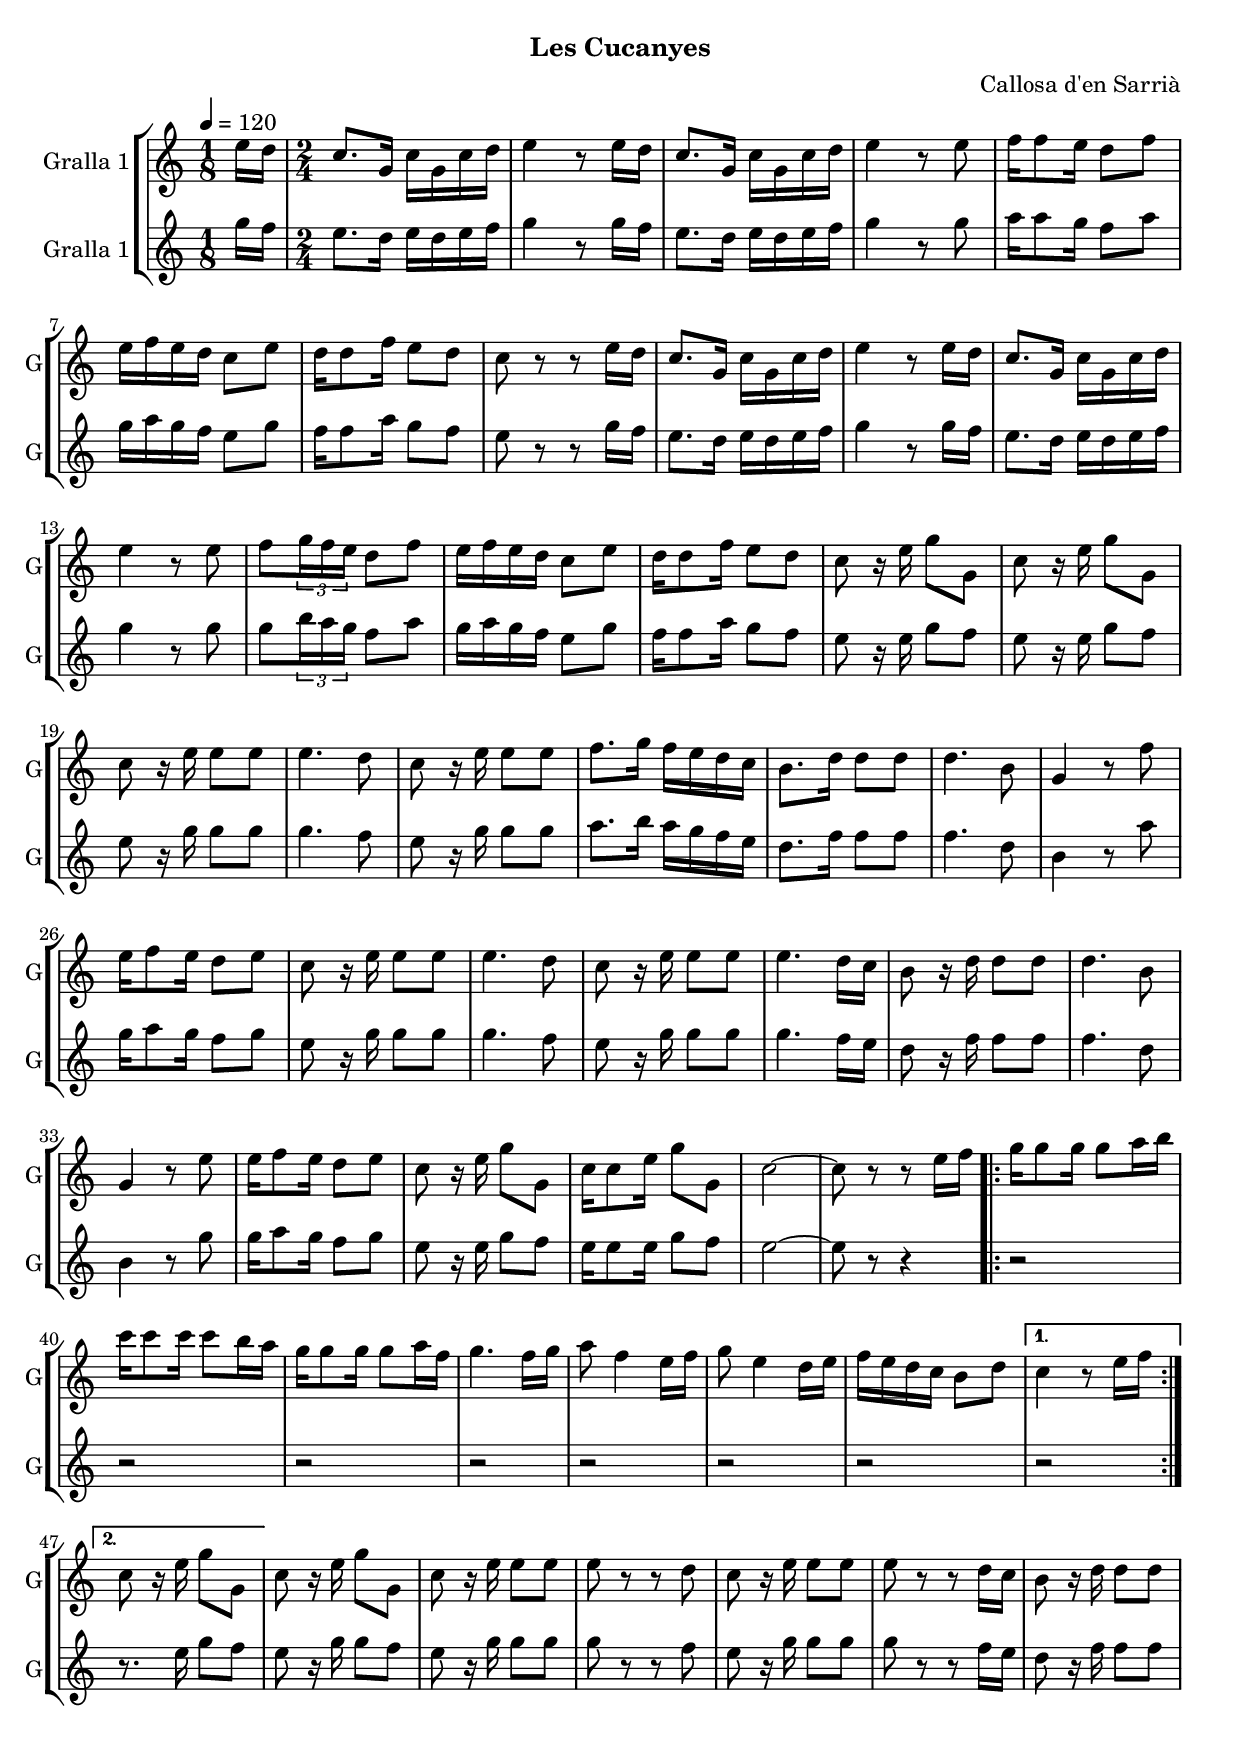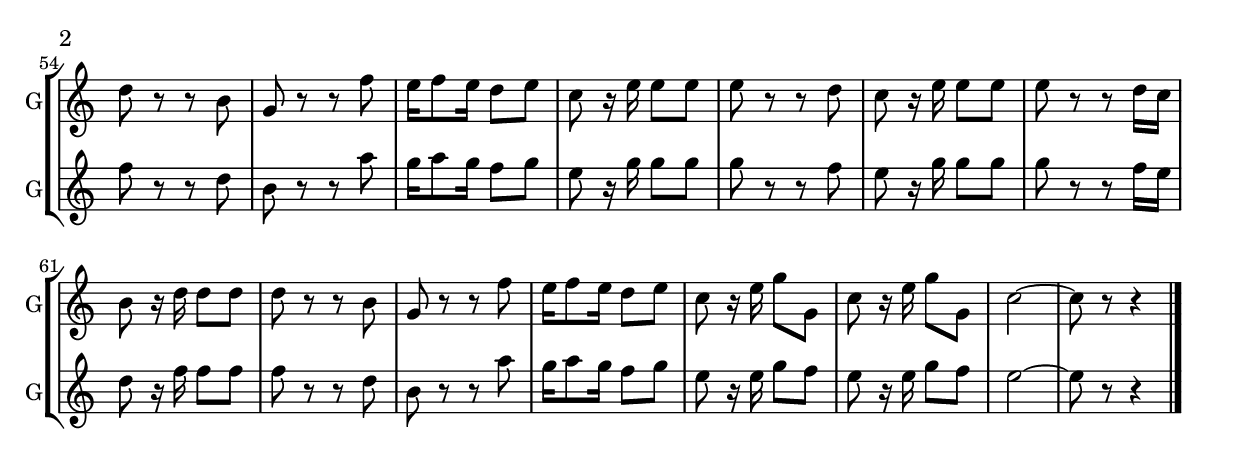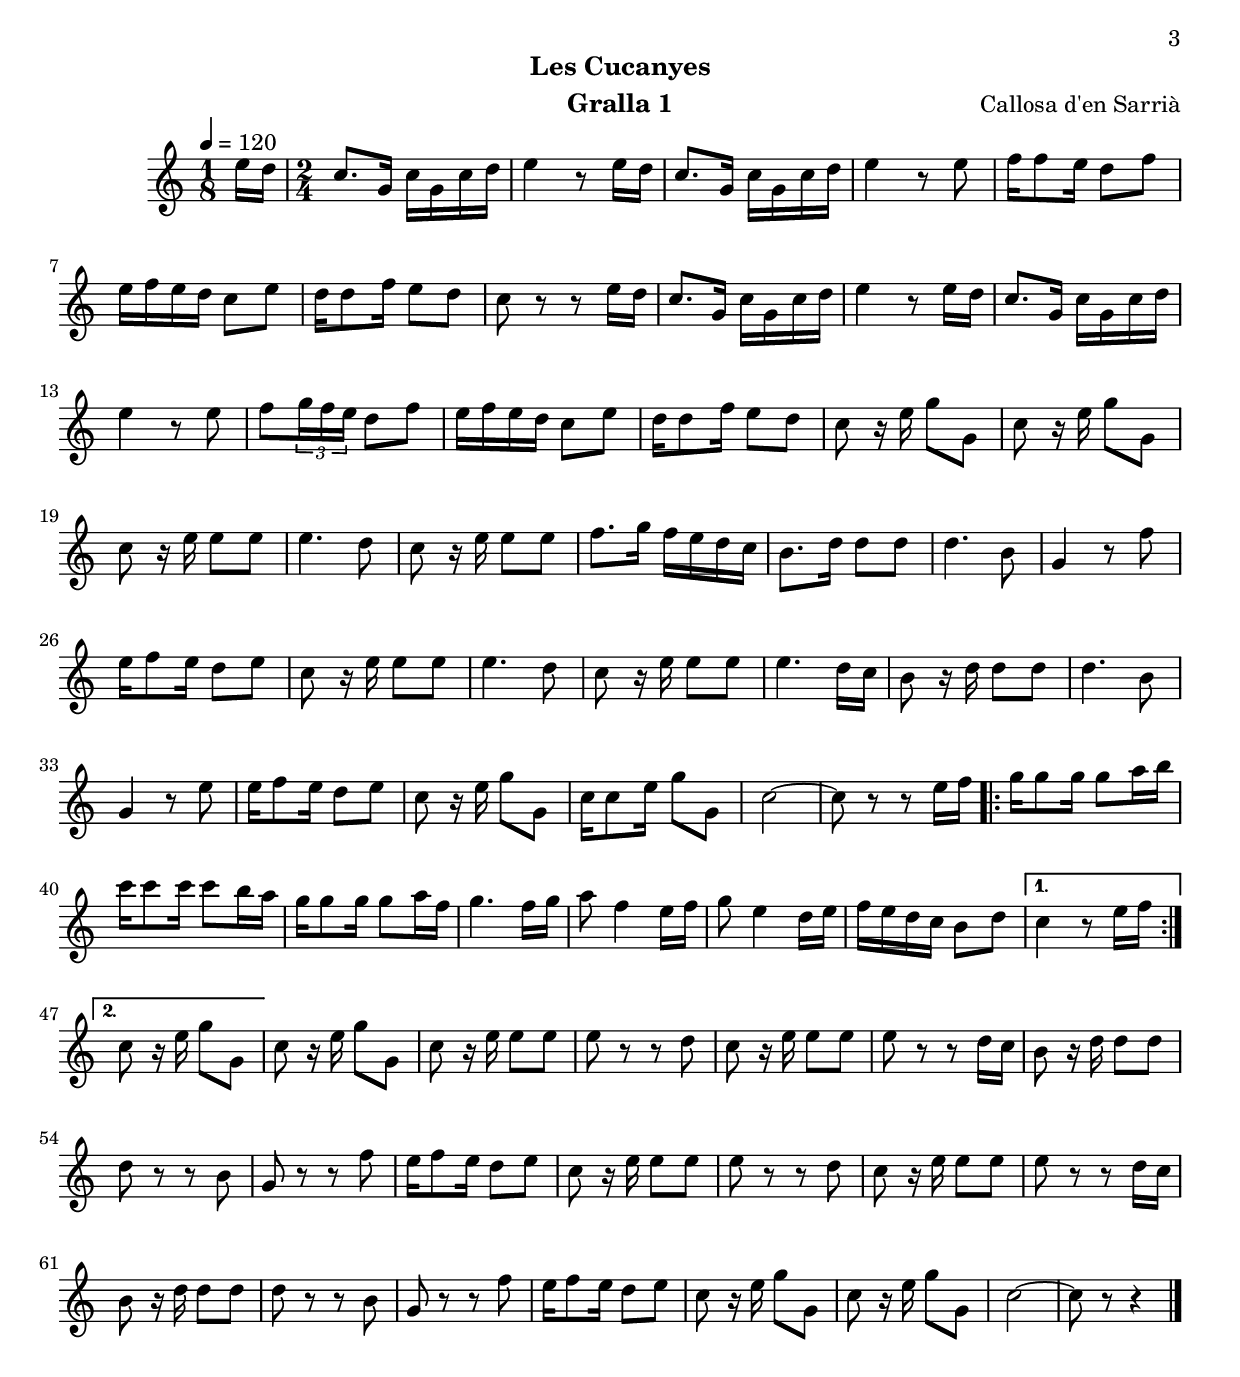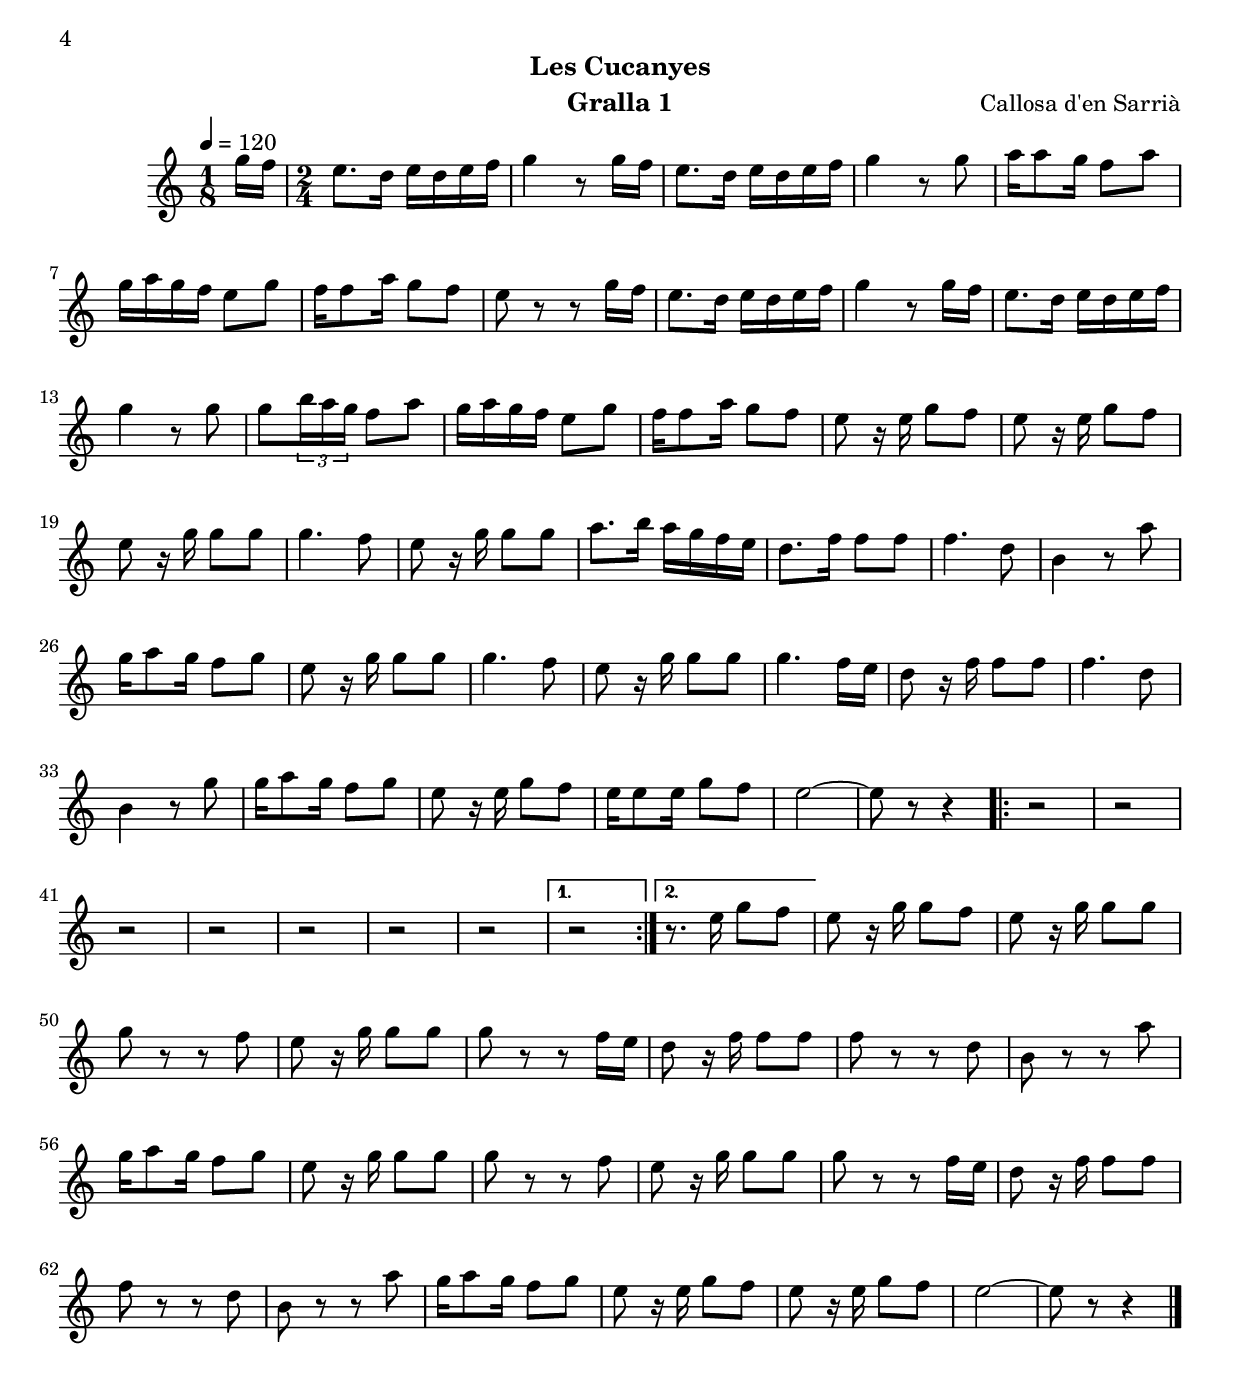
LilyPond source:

\version "2.16.2"

\header {
  dedication=""
  title=""
  subtitle="Les Cucanyes"
  subsubtitle=""
  poet=""
  meter=""
  piece=""
  composer="Callosa d'en Sarrià"
  arranger=""
  opus=""
  instrument=""
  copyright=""
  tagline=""
}

liniaroAa =
\relative e''
{
  \tempo 4=120
  \clef treble
  \key c \major
  \time 1/8
  e16 d  |
  \time 2/4   c8. g16 c g c d  |
  e4 r8 e16 d  |
  c8. g16 c g c d  |
  %05
  e4 r8 e  |
  f16 f8 e16 d8 f  |
  e16 f e d c8 e  |
  d16 d8 f16 e8 d  |
  c8 r r e16 d  |
  %10
  c8. g16 c g c d  |
  e4 r8 e16 d  |
  c8. g16 c g c d  |
  e4 r8 e  |
  f8 \times 2/3 { g16 f e } d8 f  |
  %15
  e16 f e d c8 e  |
  d16 d8 f16 e8 d  |
  c8 r16 e g8 g,  |
  c8 r16 e g8 g,  |
  c8 r16 e e8 e  |
  %20
  e4. d8  |
  c8 r16 e e8 e  |
  f8. g16 f e d c  |
  b8. d16 d8 d  |
  d4. b8  |
  %25
  g4 r8 f'  |
  e16 f8 e16 d8 e  |
  c8 r16 e e8 e  |
  e4. d8  |
  c8 r16 e e8 e  |
  %30
  e4. d16 c  |
  b8 r16 d d8 d  |
  d4. b8  |
  g4 r8 e'  |
  e16 f8 e16 d8 e  |
  %35
  c8 r16 e g8 g,  |
  c16 c8 e16 g8 g,  |
  c2 ~  |
  c8 r r e16 f  |
  \repeat volta 2 { g16 g8 g16 g8 a16 b  |
  %40
  c16 c8 c16 c8 b16 a  |
  g16 g8 g16 g8 a16 f  |
  g4. f16 g  |
  a8 f4 e16 f  |
  g8 e4 d16 e  |
  %45
  f16 e d c b8 d }
  \alternative { { c4 r8 e16 f }
  { c8 r16 e g8 g, } }
  c8 r16 e g8 g,  |
  c8 r16 e e8 e  |
  %50
  e8 r r d  |
  c8 r16 e e8 e  |
  e8 r r d16 c  |
  b8 r16 d d8 d  |
  d8 r r b  |
  %55
  g8 r r f'  |
  e16 f8 e16 d8 e  |
  c8 r16 e e8 e  |
  e8 r r d  |
  c8 r16 e e8 e  |
  %60
  e8 r r d16 c  |
  b8 r16 d d8 d  |
  d8 r r b  |
  g8 r r f'  |
  e16 f8 e16 d8 e  |
  %65
  c8 r16 e g8 g,  |
  c8 r16 e g8 g,  |
  c2 ~  |
  c8 r r4  \bar "|."
}

liniaroAb =
\relative g''
{
  \tempo 4=120
  \clef treble
  \key c \major
  \time 1/8
  g16 f  |
  \time 2/4   e8. d16 e d e f  |
  g4 r8 g16 f  |
  e8. d16 e d e f  |
  %05
  g4 r8 g  |
  a16 a8 g16 f8 a  |
  g16 a g f e8 g  |
  f16 f8 a16 g8 f  |
  e8 r r g16 f  |
  %10
  e8. d16 e d e f  |
  g4 r8 g16 f  |
  e8. d16 e d e f  |
  g4 r8 g  |
  g8 \times 2/3 { b16 a g } f8 a  |
  %15
  g16 a g f e8 g  |
  f16 f8 a16 g8 f  |
  e8 r16 e g8 f  |
  e8 r16 e g8 f  |
  e8 r16 g g8 g  |
  %20
  g4. f8  |
  e8 r16 g g8 g  |
  a8. b16 a g f e  |
  d8. f16 f8 f  |
  f4. d8  |
  %25
  b4 r8 a'  |
  g16 a8 g16 f8 g  |
  e8 r16 g g8 g  |
  g4. f8  |
  e8 r16 g g8 g  |
  %30
  g4. f16 e  |
  d8 r16 f f8 f  |
  f4. d8  |
  b4 r8 g'  |
  g16 a8 g16 f8 g  |
  %35
  e8 r16 e g8 f  |
  e16 e8 e16 g8 f  |
  e2 ~  |
  e8 r r4  |
  \repeat volta 2 { r2  |
  %40
  r2  |
  r2  |
  r2  |
  r2  |
  r2  |
  %45
  r2 }
  \alternative { { r2 }
  { r8. e16 g8 f } }
  e8 r16 g g8 f  |
  e8 r16 g g8 g  |
  %50
  g8 r r f  |
  e8 r16 g g8 g  |
  g8 r r f16 e  |
  d8 r16 f f8 f  |
  f8 r r d  |
  %55
  b8 r r a'  |
  g16 a8 g16 f8 g  |
  e8 r16 g g8 g  |
  g8 r r f  |
  e8 r16 g g8 g  |
  %60
  g8 r r f16 e  |
  d8 r16 f f8 f  |
  f8 r r d  |
  b8 r r a'  |
  g16 a8 g16 f8 g  |
  %65
  e8 r16 e g8 f  |
  e8 r16 e g8 f  |
  e2 ~  |
  e8 r r4  \bar "|."
}

\bookpart {
  \score {
    \new StaffGroup {
      \override Score.RehearsalMark #'self-alignment-X = #LEFT
      <<
        \new Staff \with {instrumentName = #"Gralla 1" shortInstrumentName = #"G"} \liniaroAa
        \new Staff \with {instrumentName = #"Gralla 1" shortInstrumentName = #"G"} \liniaroAb
      >>
    }
    \layout {}
  }
  \score { \unfoldRepeats
    \new StaffGroup {
      \override Score.RehearsalMark #'self-alignment-X = #LEFT
      <<
        \new Staff \with {instrumentName = #"Gralla 1" shortInstrumentName = #"G"} \liniaroAa
        \new Staff \with {instrumentName = #"Gralla 1" shortInstrumentName = #"G"} \liniaroAb
      >>
    }
    \midi {
      \set Staff.midiInstrument = "oboe"
      \set DrumStaff.midiInstrument = "drums"
    }
  }
}

\bookpart {
  \header {instrument="Gralla 1"}
  \score {
    \new StaffGroup {
      \override Score.RehearsalMark #'self-alignment-X = #LEFT
      <<
        \new Staff \liniaroAa
      >>
    }
    \layout {}
  }
  \score { \unfoldRepeats
    \new StaffGroup {
      \override Score.RehearsalMark #'self-alignment-X = #LEFT
      <<
        \new Staff \liniaroAa
      >>
    }
    \midi {
      \set Staff.midiInstrument = "oboe"
      \set DrumStaff.midiInstrument = "drums"
    }
  }
}

\bookpart {
  \header {instrument="Gralla 1"}
  \score {
    \new StaffGroup {
      \override Score.RehearsalMark #'self-alignment-X = #LEFT
      <<
        \new Staff \liniaroAb
      >>
    }
    \layout {}
  }
  \score { \unfoldRepeats
    \new StaffGroup {
      \override Score.RehearsalMark #'self-alignment-X = #LEFT
      <<
        \new Staff \liniaroAb
      >>
    }
    \midi {
      \set Staff.midiInstrument = "oboe"
      \set DrumStaff.midiInstrument = "drums"
    }
  }
}

